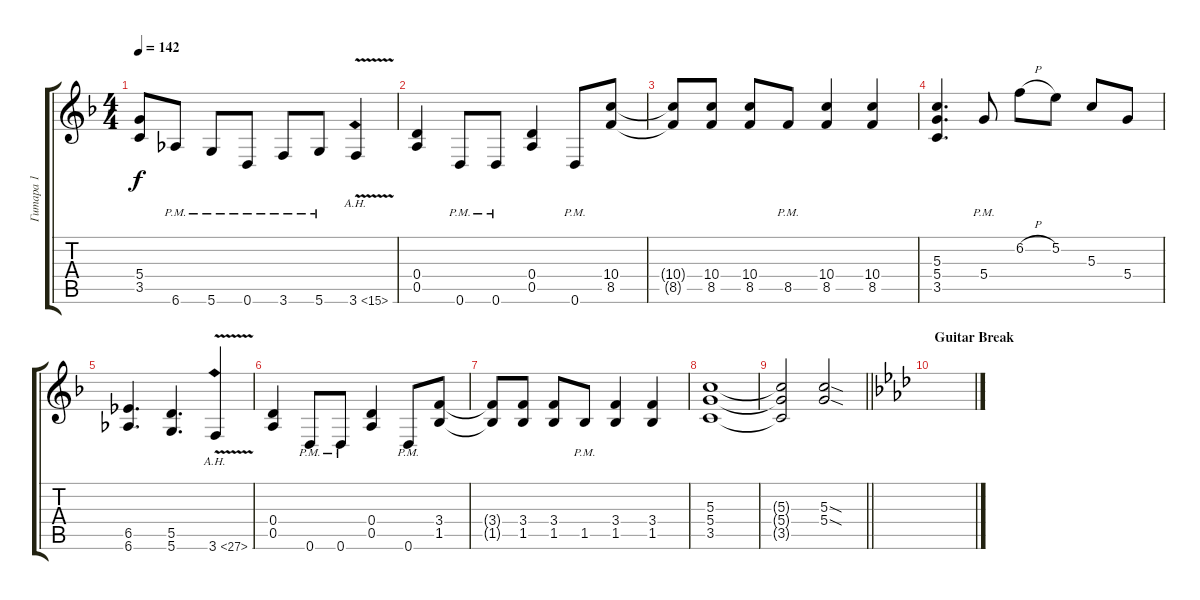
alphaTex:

\track ("Гитара 1" "Гитара 1") {instrument distortionguitar}
\staff {score tabs}
\tuning (E4 B3 G3 D3 A2 D2) {hide}
\ts (4 4)
\tempo 142
\clef g2
\ks dminor
(5.4{t} 3.5{t}).8{dy f} 6.6{pm}.8 5.6{pm}.8 0.6{pm}.8 3.6{pm}.8 5.6{pm}.8 3.6{ah 12 v}.4 |
(0.4 0.5).4 0.6{pm}.8 0.6{pm}.8 (0.4 0.5).4 0.6{pm}.8 (10.4 8.5).8 |
(10.4{t} 8.5{t}).8 (10.4 8.5).8 (10.4 8.5).8 8.5{pm}.8 (10.4 8.5).4 (10.4 8.5).4 |
(5.3 5.4 3.5).4{d} 5.4{pm}.8 6.2{h}.8 5.2.8 5.3.8 5.4.8 |
(6.5 6.6).4{d} (5.5 5.6).4{d} 3.6{ah 24 v}.4 |
(0.4 0.5).4 0.6{pm}.8 0.6{pm}.8 (0.4 0.5).4 0.6{pm}.8 (3.4 1.5).8 |
(3.4{t} 1.5{t}).8 (3.4 1.5).8 (3.4 1.5).8 1.5{pm}.8 (3.4 1.5).4 (3.4 1.5).4 |
(5.3 5.4 3.5).1 |
\barLineRight lightlight
(5.3{t} 5.4{t} 3.5{t}).2 (5.3{sod} 5.4{sod}).2 |
\section ("" "Guitar Break")
\ks fminor
